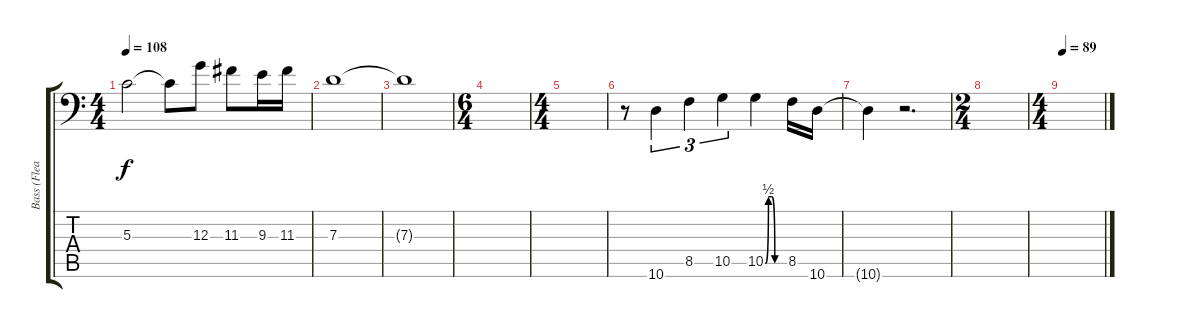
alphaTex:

\track ("Bass (Flea)" "Bass (Flea") {instrument electricbassfinger}
\staff {score tabs}
\tuning (E3 B2 G2 D2 A1 E1) {hide}
\ts (4 4)
\tempo 108
\clef f4
\ks c
5.3{t}.2{dy f} 5.3{t}.8 12.3.8 11.3.8 9.3.16 11.3.16 |
7.3.1 |
7.3{t}.1 |
\ts (6 4)
|
\ts (4 4)
|
r.8 10.6.4{tu (3 2)} 8.5.4{tu (3 2)} 10.5.4{tu (3 2)} 10.5{be (custom 0 0 10 2 20 2 30 0 60 0)}.4 8.5.16 10.6.16 |
10.6{t}.4 r.2{d} |
\ts (2 4)
|
\ts (4 4)
\tempo 89
